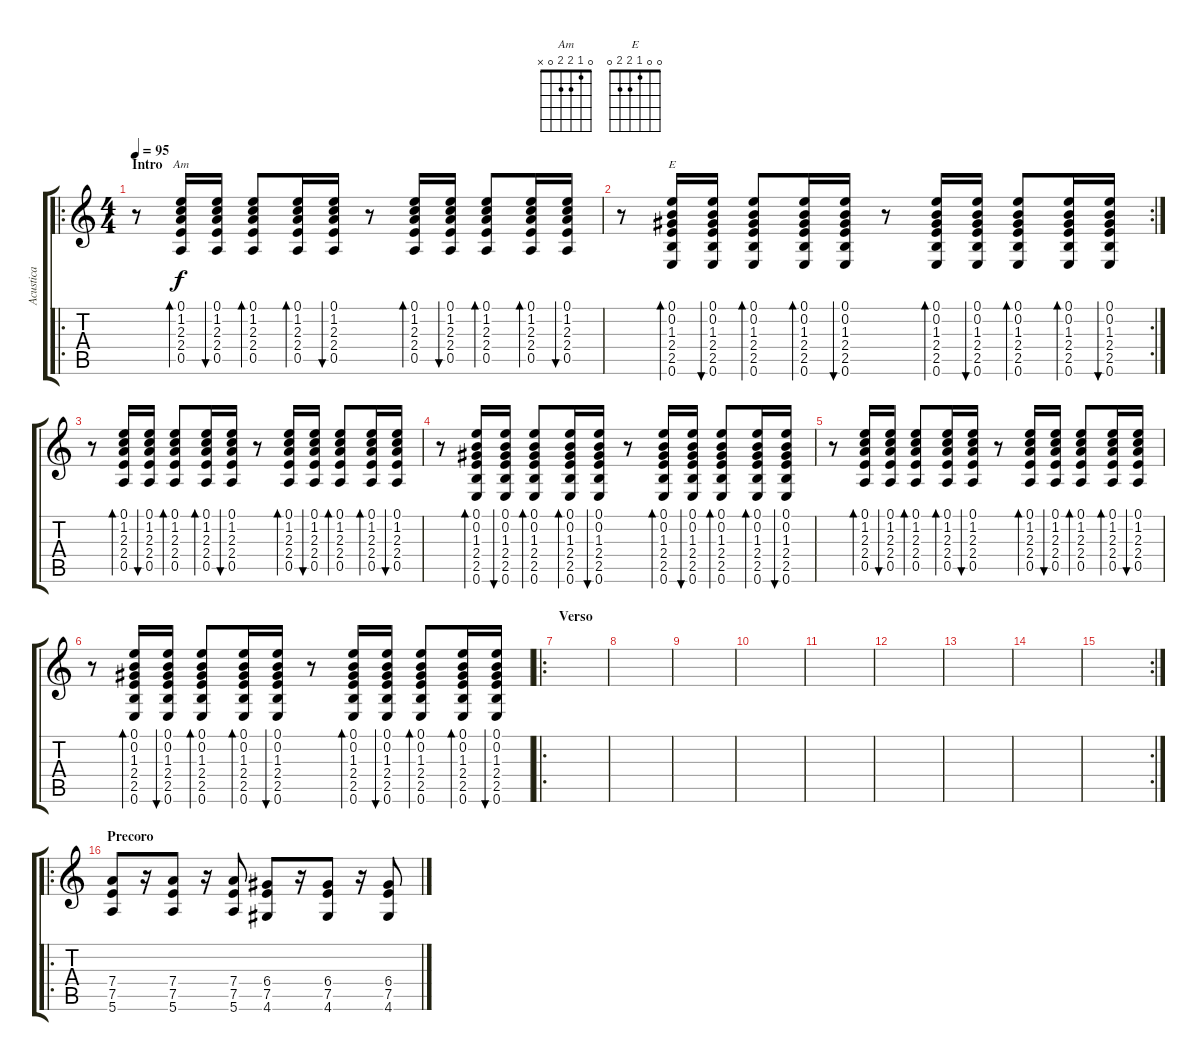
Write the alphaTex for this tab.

\track ("Acustica" "Acustica") {instrument acousticguitarsteel}
\staff {score tabs}
\tuning (E4 B3 G3 D3 A2 E2) {hide}
\chord ("Am" 0 1 2 2 0 x)
\chord ("E" 0 0 1 2 2 0)
\ro
\ts (4 4)
\section ("" "Intro")
\tempo 95
\clef g2
\ks c
r.8{dy f instrument acousticguitarsteel} (0.1 1.2 2.3 2.4 0.5).16{bd 60 ch "Am"} (0.1 1.2 2.3 2.4 0.5).16{bu 60} (0.1 1.2 2.3 2.4 0.5).8{bd 60} (0.1 1.2 2.3 2.4 0.5).16{bd 60} (0.1 1.2 2.3 2.4 0.5).16{bu 60} r.8 (0.1 1.2 2.3 2.4 0.5).16{bd 60} (0.1 1.2 2.3 2.4 0.5).16{bu 60} (0.1 1.2 2.3 2.4 0.5).8{bd 60} (0.1 1.2 2.3 2.4 0.5).16{bd 60} (0.1 1.2 2.3 2.4 0.5).16{bu 60} |
\rc 2
r.8 (0.1 0.2 1.3 2.4 2.5 0.6).16{bd 60 ch "E"} (0.1 0.2 1.3 2.4 2.5 0.6).16{bu 60} (0.1 0.2 1.3 2.4 2.5 0.6).8{bd 60} (0.1 0.2 1.3 2.4 2.5 0.6).16{bd 60} (0.1 0.2 1.3 2.4 2.5 0.6).16{bu 60} r.8 (0.1 0.2 1.3 2.4 2.5 0.6).16{bd 60} (0.1 0.2 1.3 2.4 2.5 0.6).16{bu 60} (0.1 0.2 1.3 2.4 2.5 0.6).8{bd 60} (0.1 0.2 1.3 2.4 2.5 0.6).16{bd 60} (0.1 0.2 1.3 2.4 2.5 0.6).16{bu 60} |
r.8 (0.1 1.2 2.3 2.4 0.5).16{bd 60} (0.1 1.2 2.3 2.4 0.5).16{bu 60} (0.1 1.2 2.3 2.4 0.5).8{bd 60} (0.1 1.2 2.3 2.4 0.5).16{bd 60} (0.1 1.2 2.3 2.4 0.5).16{bu 60} r.8 (0.1 1.2 2.3 2.4 0.5).16{bd 60} (0.1 1.2 2.3 2.4 0.5).16{bu 60} (0.1 1.2 2.3 2.4 0.5).8{bd 60} (0.1 1.2 2.3 2.4 0.5).16{bd 60} (0.1 1.2 2.3 2.4 0.5).16{bu 60} |
r.8 (0.1 0.2 1.3 2.4 2.5 0.6).16{bd 60} (0.1 0.2 1.3 2.4 2.5 0.6).16{bu 60} (0.1 0.2 1.3 2.4 2.5 0.6).8{bd 60} (0.1 0.2 1.3 2.4 2.5 0.6).16{bd 60} (0.1 0.2 1.3 2.4 2.5 0.6).16{bu 60} r.8 (0.1 0.2 1.3 2.4 2.5 0.6).16{bd 60} (0.1 0.2 1.3 2.4 2.5 0.6).16{bu 60} (0.1 0.2 1.3 2.4 2.5 0.6).8{bd 60} (0.1 0.2 1.3 2.4 2.5 0.6).16{bd 60} (0.1 0.2 1.3 2.4 2.5 0.6).16{bu 60} |
r.8 (0.1 1.2 2.3 2.4 0.5).16{bd 60} (0.1 1.2 2.3 2.4 0.5).16{bu 60} (0.1 1.2 2.3 2.4 0.5).8{bd 60} (0.1 1.2 2.3 2.4 0.5).16{bd 60} (0.1 1.2 2.3 2.4 0.5).16{bu 60} r.8 (0.1 1.2 2.3 2.4 0.5).16{bd 60} (0.1 1.2 2.3 2.4 0.5).16{bu 60} (0.1 1.2 2.3 2.4 0.5).8{bd 60} (0.1 1.2 2.3 2.4 0.5).16{bd 60} (0.1 1.2 2.3 2.4 0.5).16{bu 60} |
r.8 (0.1 0.2 1.3 2.4 2.5 0.6).16{bd 60} (0.1 0.2 1.3 2.4 2.5 0.6).16{bu 60} (0.1 0.2 1.3 2.4 2.5 0.6).8{bd 60} (0.1 0.2 1.3 2.4 2.5 0.6).16{bd 60} (0.1 0.2 1.3 2.4 2.5 0.6).16{bu 60} r.8 (0.1 0.2 1.3 2.4 2.5 0.6).16{bd 60} (0.1 0.2 1.3 2.4 2.5 0.6).16{bu 60} (0.1 0.2 1.3 2.4 2.5 0.6).8{bd 60} (0.1 0.2 1.3 2.4 2.5 0.6).16{bd 60} (0.1 0.2 1.3 2.4 2.5 0.6).16{bu 60} |
\ro
\section ("" "Verso")
|
|
|
|
|
|
|
|
\rc 2
|
\ro
\section ("" "Precoro")
(7.4 7.5 5.6).8 r.16 (7.4 7.5 5.6).8 r.16 (7.4 7.5 5.6).8 (6.4 7.5 4.6).8 r.16 (6.4 7.5 4.6).8 r.16 (6.4 7.5 4.6).8
